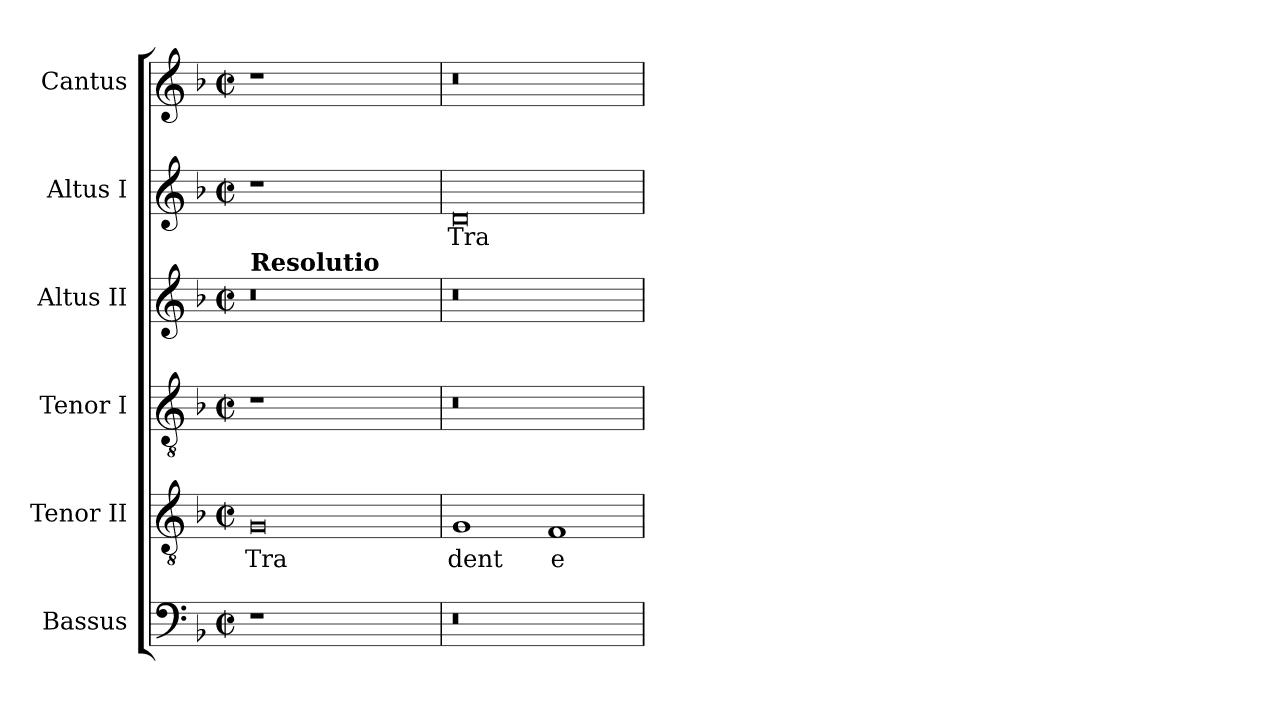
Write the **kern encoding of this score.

**kern	**kern	**text	**kern	**kern	**kern	**text	**kern
*part6	*part5	*part5	*part4	*part3	*part2	*part2	*part1
*staff6	*staff5	*staff5	*staff4	*staff3	*staff2	*staff2	*staff1
*I"Bassus	*I"Tenor II	*	*I"Tenor I	*I"Altus II	*I"Altus I	*	*I"Cantus
!!LO:PB:g=z
*stria5	*stria5	*	*stria5	*stria5	*stria5	*	*stria5
*clefF4	*clefGv2	*	*clefGv2	*clefG2	*clefG2	*	*clefG2
*k[b-]	*k[b-]	*	*k[b-]	*k[b-]	*k[b-]	*	*k[b-]
*F:	*F:	*	*F:	*F:	*F:	*	*F:
*M2/2	*M2/2	*	*M2/2	*M2/2	*M2/2	*	*M2/2
*met(c|)	*met(c|)	*	*met(c|)	*met(c|)	*met(c|)	*	*met(c|)
=1	=1	=1	=1	=1	=1	=1	=1
!	!	!	!	!LO:TX:a:B:t=Resolutio	!	!	!
!	!	!LO:LY:b:cj	!	!	!	!	!
1r	0G	Tra	1r	0r	1r	.	1r
1ryy	.	.	1ryy	.	1ryy	.	1ryy
=2	=2	=2	=2	=2	=2	=2	=2
!	!	!LO:LY:b:cj	!	!	!	!LO:LY:b:cj	!
0r	1G	dent	0r	0r	0d	Tra-	0r
!	!	!LO:LY:b:cj	!	!	!	!	!
.	1F	e	.	.	.	.	.
=	=	=	=	=	=	=	=
*-	*-	*-	*-	*-	*-	*-	*-
